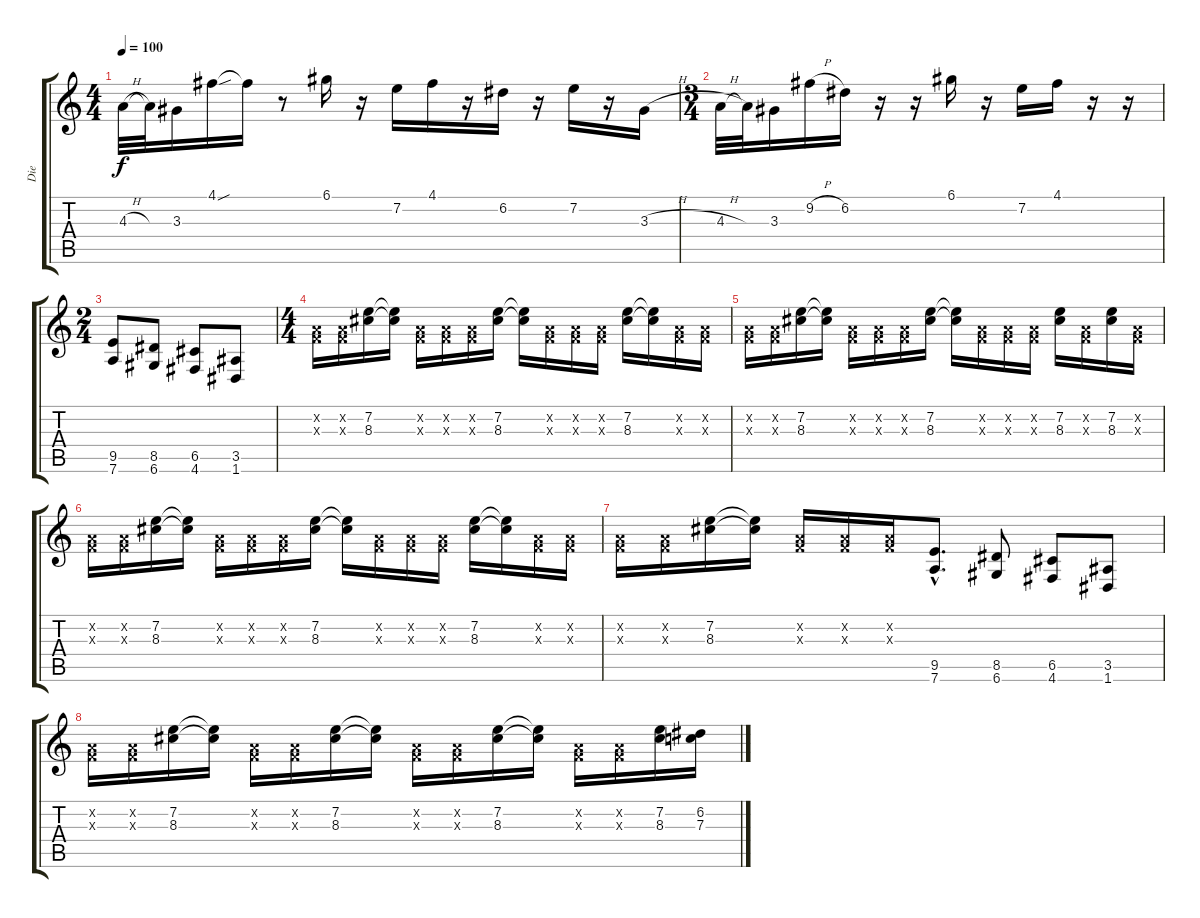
\track ("Die" "Die") {instrument distortionguitar}
\staff {score tabs}
\tuning (D4 A3 F3 C3 G2 D2) {hide}
\ts (4 4)
\tempo 100
\clef g2
\ks c
4.3{h}.32{dy f} 4.3{t}.32 3.3.16 4.1{sou}.16 4.1{t}.16 r.8 6.1.16 r.16 7.2.16 4.1.16 r.16 6.2.16 r.16 7.2.16 r.16 3.3{h}.16 |
\ts (3 4)
4.3{h}.32 4.3{t}.32 3.3.16 9.2{h}.16 6.2.16 r.16 r.16 6.1.16 r.16 7.2.16 4.1.16 r.16 r.16 |
\ts (2 4)
(9.5 7.6).8 (8.5 6.6).8 (6.5 4.6).8 (3.5 1.6).8 |
\ts (4 4)
(0.2{x} 0.3{x}).16 (0.2{x} 0.3{x}).16 (7.2 8.3).16 (7.2{t} 8.3{t}).16 (0.2{x} 0.3{x}).16 (0.2{x} 0.3{x}).16 (0.2{x} 0.3{x}).16 (7.2 8.3).16 (7.2{t} 8.3{t}).16 (0.2{x} 0.3{x}).16 (0.2{x} 0.3{x}).16 (0.2{x} 0.3{x}).16 (7.2 8.3).16 (7.2{t} 8.3{t}).16 (0.2{x} 0.3{x}).16 (0.2{x} 0.3{x}).16 |
(0.2{x} 0.3{x}).16 (0.2{x} 0.3{x}).16 (7.2 8.3).16 (7.2{t} 8.3{t}).16 (0.2{x} 0.3{x}).16 (0.2{x} 0.3{x}).16 (0.2{x} 0.3{x}).16 (7.2 8.3).16 (7.2{t} 8.3{t}).16 (0.2{x} 0.3{x}).16 (0.2{x} 0.3{x}).16 (0.2{x} 0.3{x}).16 (7.2 8.3).16 (0.2{x} 0.3{x}).16 (7.2 8.3).16 (0.2{x} 0.3{x}).16 |
(0.2{x} 0.3{x}).16 (0.2{x} 0.3{x}).16 (7.2 8.3).16 (7.2{t} 8.3{t}).16 (0.2{x} 0.3{x}).16 (0.2{x} 0.3{x}).16 (0.2{x} 0.3{x}).16 (7.2 8.3).16 (7.2{t} 8.3{t}).16 (0.2{x} 0.3{x}).16 (0.2{x} 0.3{x}).16 (0.2{x} 0.3{x}).16 (7.2 8.3).16 (7.2{t} 8.3{t}).16 (0.2{x} 0.3{x}).16 (0.2{x} 0.3{x}).16 |
(0.2{x} 0.3{x}).16 (0.2{x} 0.3{x}).16 (7.2 8.3).16 (7.2{t} 8.3{t}).16 (0.2{x} 0.3{x}).16 (0.2{x} 0.3{x}).16 (0.2{x} 0.3{x}).16 (9.5{hac} 7.6{hac}).8{d} (8.5 6.6).8 (6.5 4.6).8 (3.5 1.6).8 |
(0.2{x} 0.3{x}).16 (0.2{x} 0.3{x}).16 (7.2 8.3).16 (7.2{t} 8.3{t}).16 (0.2{x} 0.3{x}).16 (0.2{x} 0.3{x}).16 (7.2 8.3).16 (7.2{t} 8.3{t}).16 (0.2{x} 0.3{x}).16 (0.2{x} 0.3{x}).16 (7.2 8.3).16 (7.2{t} 8.3{t}).16 (0.2{x} 0.3{x}).16 (0.2{x} 0.3{x}).16 (7.2 8.3).16 (6.2 7.3).16
